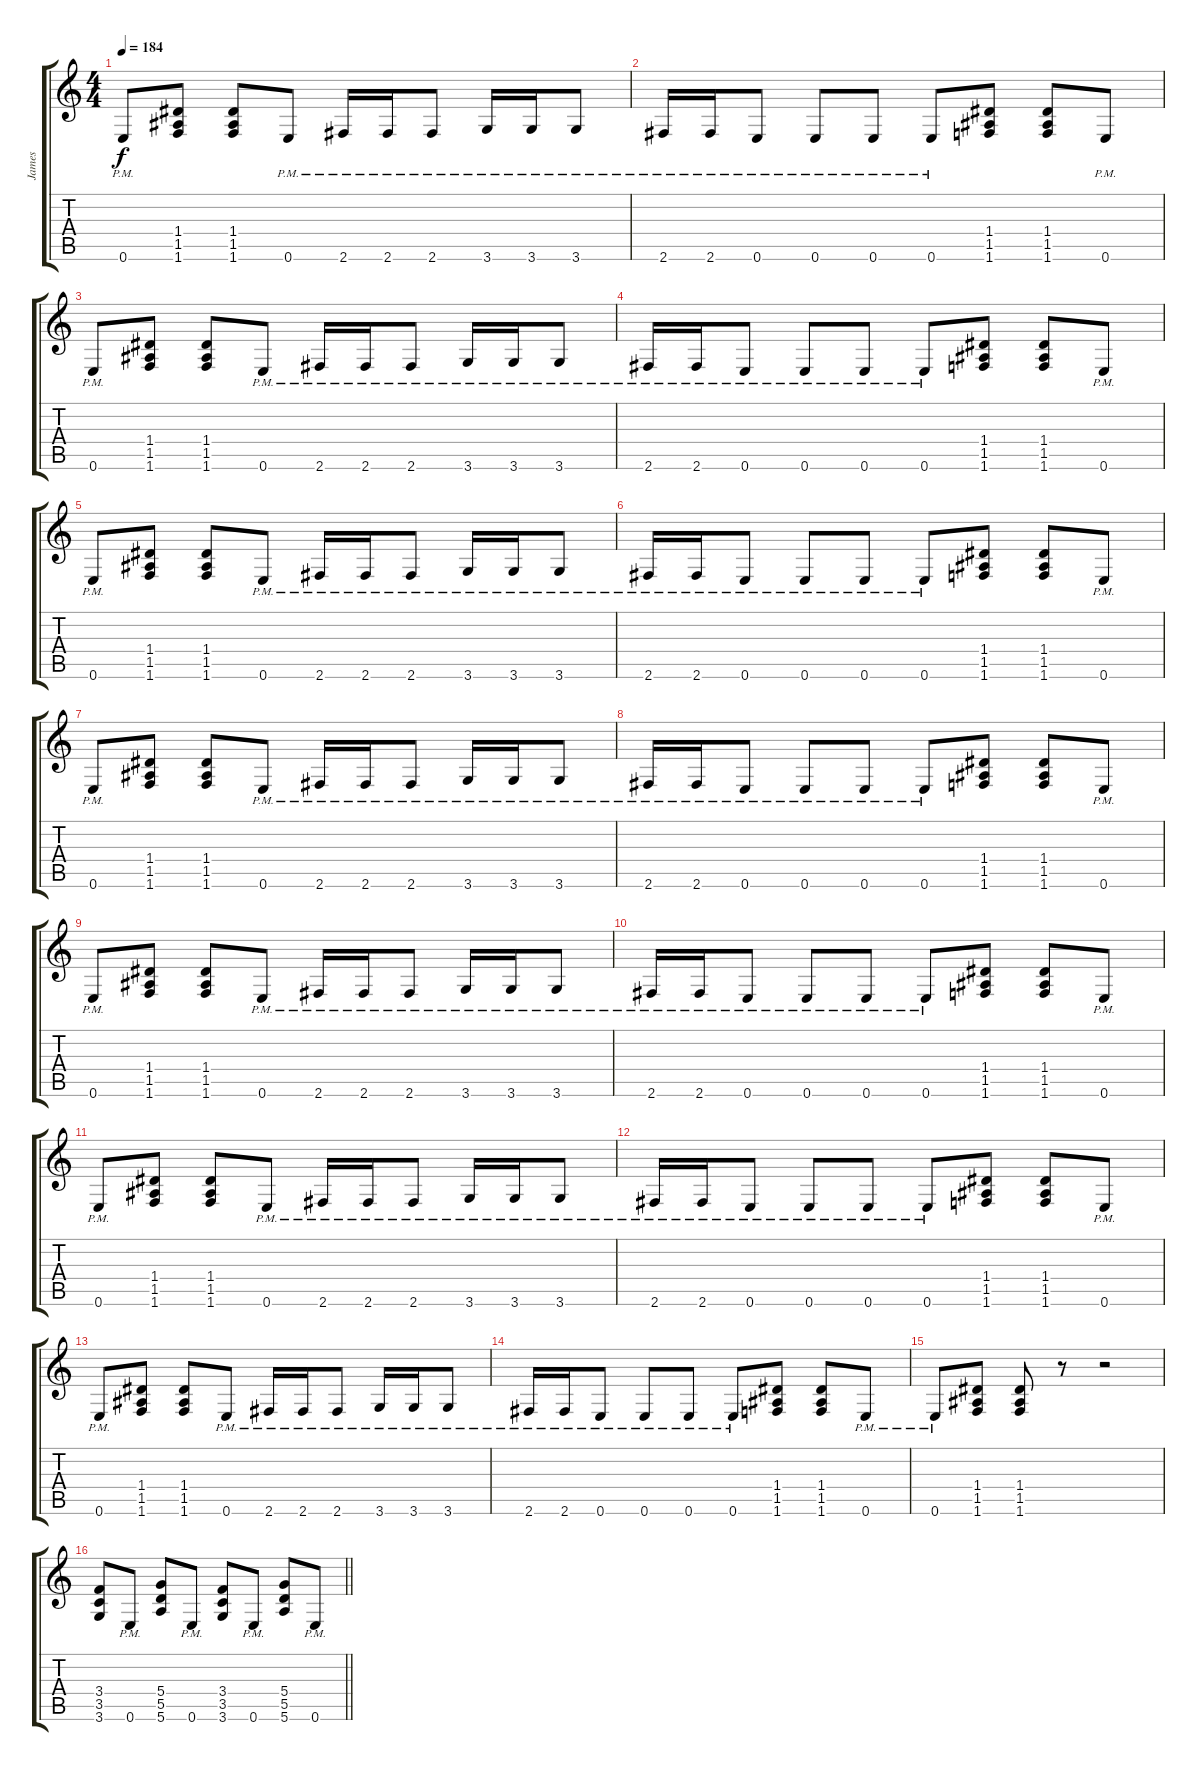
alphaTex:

\track ("James" "James") {instrument distortionguitar}
\staff {score tabs}
\tuning (E4 B3 G3 D3 A2 E2) {hide}
\ts (4 4)
\tempo 184
\clef g2
\ks c
0.6{pm}.8{dy f} (1.4 1.5 1.6).8 (1.4 1.5 1.6).8 0.6{pm}.8 2.6{pm}.16 2.6{pm}.16 2.6{pm}.8 3.6{pm}.16 3.6{pm}.16 3.6{pm}.8 |
2.6{pm}.16 2.6{pm}.16 0.6{pm}.8 0.6{pm}.8 0.6{pm}.8 0.6{pm}.8 (1.4 1.5 1.6).8 (1.4 1.5 1.6).8 0.6{pm}.8 |
0.6{pm}.8 (1.4 1.5 1.6).8 (1.4 1.5 1.6).8 0.6{pm}.8 2.6{pm}.16 2.6{pm}.16 2.6{pm}.8 3.6{pm}.16 3.6{pm}.16 3.6{pm}.8 |
2.6{pm}.16 2.6{pm}.16 0.6{pm}.8 0.6{pm}.8 0.6{pm}.8 0.6{pm}.8 (1.4 1.5 1.6).8 (1.4 1.5 1.6).8 0.6{pm}.8 |
0.6{pm}.8 (1.4 1.5 1.6).8 (1.4 1.5 1.6).8 0.6{pm}.8 2.6{pm}.16 2.6{pm}.16 2.6{pm}.8 3.6{pm}.16 3.6{pm}.16 3.6{pm}.8 |
2.6{pm}.16 2.6{pm}.16 0.6{pm}.8 0.6{pm}.8 0.6{pm}.8 0.6{pm}.8 (1.4 1.5 1.6).8 (1.4 1.5 1.6).8 0.6{pm}.8 |
0.6{pm}.8 (1.4 1.5 1.6).8 (1.4 1.5 1.6).8 0.6{pm}.8 2.6{pm}.16 2.6{pm}.16 2.6{pm}.8 3.6{pm}.16 3.6{pm}.16 3.6{pm}.8 |
2.6{pm}.16 2.6{pm}.16 0.6{pm}.8 0.6{pm}.8 0.6{pm}.8 0.6{pm}.8 (1.4 1.5 1.6).8 (1.4 1.5 1.6).8 0.6{pm}.8 |
0.6{pm}.8 (1.4 1.5 1.6).8 (1.4 1.5 1.6).8 0.6{pm}.8 2.6{pm}.16 2.6{pm}.16 2.6{pm}.8 3.6{pm}.16 3.6{pm}.16 3.6{pm}.8 |
2.6{pm}.16 2.6{pm}.16 0.6{pm}.8 0.6{pm}.8 0.6{pm}.8 0.6{pm}.8 (1.4 1.5 1.6).8 (1.4 1.5 1.6).8 0.6{pm}.8 |
0.6{pm}.8 (1.4 1.5 1.6).8 (1.4 1.5 1.6).8 0.6{pm}.8 2.6{pm}.16 2.6{pm}.16 2.6{pm}.8 3.6{pm}.16 3.6{pm}.16 3.6{pm}.8 |
2.6{pm}.16 2.6{pm}.16 0.6{pm}.8 0.6{pm}.8 0.6{pm}.8 0.6{pm}.8 (1.4 1.5 1.6).8 (1.4 1.5 1.6).8 0.6{pm}.8 |
0.6{pm}.8 (1.4 1.5 1.6).8 (1.4 1.5 1.6).8 0.6{pm}.8 2.6{pm}.16 2.6{pm}.16 2.6{pm}.8 3.6{pm}.16 3.6{pm}.16 3.6{pm}.8 |
2.6{pm}.16 2.6{pm}.16 0.6{pm}.8 0.6{pm}.8 0.6{pm}.8 0.6{pm}.8 (1.4 1.5 1.6).8 (1.4 1.5 1.6).8 0.6{pm}.8 |
0.6{pm}.8 (1.4 1.5 1.6).8 (1.4 1.5 1.6).8 r.8 r.2 |
\barLineRight lightlight
(3.4 3.5 3.6).8 0.6{pm}.8 (5.4 5.5 5.6).8 0.6{pm}.8 (3.4 3.5 3.6).8 0.6{pm}.8 (5.4 5.5 5.6).8 0.6{pm}.8
